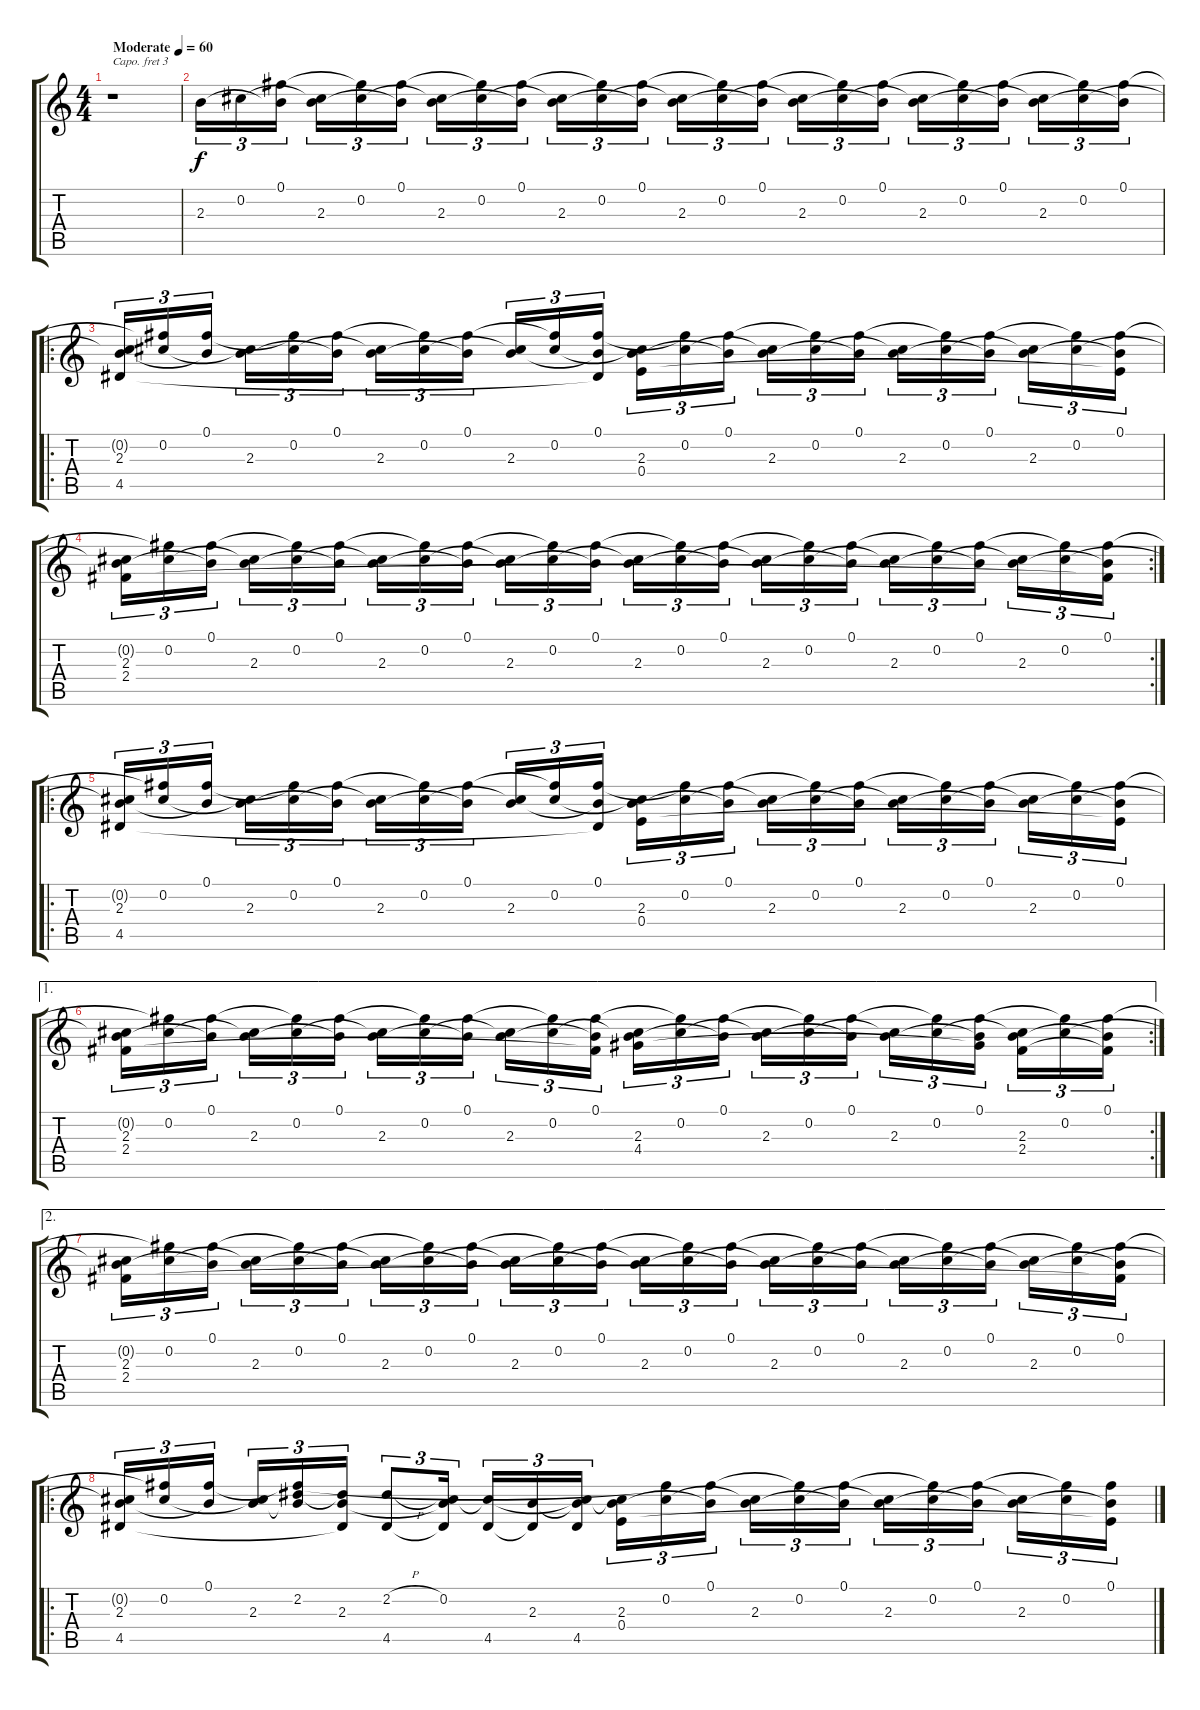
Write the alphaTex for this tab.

\track "" {instrument acousticguitarsteel}
\staff {score tabs}
\capo 3
\tuning (Eb4 Bb3 Gb3 Db3 Ab2 Eb2) {hide}
\ts (4 4)
\tempo (60 "Moderate")
\clef g2
\ks c
r.1{dy f instrument acousticguitarsteel} |
2.3.16{tu (3 2)} 0.2.16{tu (3 2)} (0.1 2.3{t}).16{tu (3 2) beam splitsecondary} (0.2{t} 2.3).16{tu (3 2)} (0.1{t} 0.2).16{tu (3 2)} (0.1 2.3{t}).16{tu (3 2)} (0.2{t} 2.3).16{tu (3 2)} (0.1{t} 0.2).16{tu (3 2)} (0.1 2.3{t}).16{tu (3 2) beam splitsecondary} (0.2{t} 2.3).16{tu (3 2)} (0.1{t} 0.2).16{tu (3 2)} (0.1 2.3{t}).16{tu (3 2)} (0.2{t} 2.3).16{tu (3 2)} (0.1{t} 0.2).16{tu (3 2)} (0.1 2.3{t}).16{tu (3 2) beam splitsecondary} (0.2{t} 2.3).16{tu (3 2)} (0.1{t} 0.2).16{tu (3 2)} (0.1 2.3{t}).16{tu (3 2)} (0.2{t} 2.3).16{tu (3 2)} (0.1{t} 0.2).16{tu (3 2)} (0.1 2.3{t}).16{tu (3 2) beam splitsecondary} (0.2{t} 2.3).16{tu (3 2)} (0.1{t} 0.2).16{tu (3 2)} (0.1 2.3{t}).16{tu (3 2)} |
\ro
(0.2{t} 2.3 4.5).16{tu (3 2)} (0.1{t} 0.2).16{tu (3 2)} (0.1 2.3{t}).16{tu (3 2) beam splitsecondary} (0.2{t} 2.3).16{tu (3 2)} (0.1{t} 0.2).16{tu (3 2)} (0.1 2.3{t}).16{tu (3 2)} (0.2{t} 2.3).16{tu (3 2)} (0.1{t} 0.2).16{tu (3 2)} (0.1 2.3{t}).16{tu (3 2) beam splitsecondary} (0.2{t} 2.3).16{tu (3 2)} (0.1{t} 0.2).16{tu (3 2)} (0.1 2.3{t} 4.5{t}).16{tu (3 2)} (0.2{t} 2.3 0.4).16{tu (3 2)} (0.1{t} 0.2).16{tu (3 2)} (0.1 2.3{t}).16{tu (3 2) beam splitsecondary} (0.2{t} 2.3).16{tu (3 2)} (0.1{t} 0.2).16{tu (3 2)} (0.1 2.3{t}).16{tu (3 2)} (0.2{t} 2.3).16{tu (3 2)} (0.1{t} 0.2).16{tu (3 2)} (0.1 2.3{t}).16{tu (3 2) beam splitsecondary} (0.2{t} 2.3).16{tu (3 2)} (0.1{t} 0.2).16{tu (3 2)} (0.1 2.3{t} 0.4{t}).16{tu (3 2)} |
\rc 2
(0.2{t} 2.3 2.4).16{tu (3 2)} (0.1{t} 0.2).16{tu (3 2)} (0.1 2.3{t}).16{tu (3 2) beam splitsecondary} (0.2{t} 2.3).16{tu (3 2)} (0.1{t} 0.2).16{tu (3 2)} (0.1 2.3{t}).16{tu (3 2)} (0.2{t} 2.3).16{tu (3 2)} (0.1{t} 0.2).16{tu (3 2)} (0.1 2.3{t}).16{tu (3 2) beam splitsecondary} (0.2{t} 2.3).16{tu (3 2)} (0.1{t} 0.2).16{tu (3 2)} (0.1 2.3{t}).16{tu (3 2)} (0.2{t} 2.3).16{tu (3 2)} (0.1{t} 0.2).16{tu (3 2)} (0.1 2.3{t}).16{tu (3 2) beam splitsecondary} (0.2{t} 2.3).16{tu (3 2)} (0.1{t} 0.2).16{tu (3 2)} (0.1 2.3{t}).16{tu (3 2)} (0.2{t} 2.3).16{tu (3 2)} (0.1{t} 0.2).16{tu (3 2)} (0.1 2.3{t}).16{tu (3 2) beam splitsecondary} (0.2{t} 2.3).16{tu (3 2)} (0.1{t} 0.2).16{tu (3 2)} (0.1 2.3{t} 2.4{t}).16{tu (3 2)} |
\ro
(0.2{t} 2.3 4.5).16{tu (3 2)} (0.1{t} 0.2).16{tu (3 2)} (0.1 2.3{t}).16{tu (3 2) beam splitsecondary} (0.2{t} 2.3).16{tu (3 2)} (0.1{t} 0.2).16{tu (3 2)} (0.1 2.3{t}).16{tu (3 2)} (0.2{t} 2.3).16{tu (3 2)} (0.1{t} 0.2).16{tu (3 2)} (0.1 2.3{t}).16{tu (3 2) beam splitsecondary} (0.2{t} 2.3).16{tu (3 2)} (0.1{t} 0.2).16{tu (3 2)} (0.1 2.3{t} 4.5{t}).16{tu (3 2)} (0.2{t} 2.3 0.4).16{tu (3 2)} (0.1{t} 0.2).16{tu (3 2)} (0.1 2.3{t}).16{tu (3 2) beam splitsecondary} (0.2{t} 2.3).16{tu (3 2)} (0.1{t} 0.2).16{tu (3 2)} (0.1 2.3{t}).16{tu (3 2)} (0.2{t} 2.3).16{tu (3 2)} (0.1{t} 0.2).16{tu (3 2)} (0.1 2.3{t}).16{tu (3 2) beam splitsecondary} (0.2{t} 2.3).16{tu (3 2)} (0.1{t} 0.2).16{tu (3 2)} (0.1 2.3{t} 0.4{t}).16{tu (3 2)} |
\ae 1
\rc 2
(0.2{t} 2.3 2.4).16{tu (3 2)} (0.1{t} 0.2).16{tu (3 2)} (0.1 2.3{t}).16{tu (3 2) beam splitsecondary} (0.2{t} 2.3).16{tu (3 2)} (0.1{t} 0.2).16{tu (3 2)} (0.1 2.3{t}).16{tu (3 2)} (0.2{t} 2.3).16{tu (3 2)} (0.1{t} 0.2).16{tu (3 2)} (0.1 2.3{t}).16{tu (3 2) beam splitsecondary} (0.2{t} 2.3).16{tu (3 2)} (0.1{t} 0.2).16{tu (3 2)} (0.1 2.3{t} 2.4{t}).16{tu (3 2)} (0.2{t} 2.3 4.4).16{tu (3 2)} (0.1{t} 0.2).16{tu (3 2)} (0.1 2.3{t}).16{tu (3 2) beam splitsecondary} (0.2{t} 2.3).16{tu (3 2)} (0.1{t} 0.2).16{tu (3 2)} (0.1 2.3{t}).16{tu (3 2)} (0.2{t} 2.3).16{tu (3 2)} (0.1{t} 0.2).16{tu (3 2)} (0.1 2.3{t} 4.4{t}).16{tu (3 2) beam splitsecondary} (0.2{t} 2.3 2.4).16{tu (3 2)} (0.1{t} 0.2).16{tu (3 2)} (0.1 2.3{t} 2.4{t}).16{tu (3 2)} |
\ae 2
(0.2{t} 2.3 2.4).16{tu (3 2)} (0.1{t} 0.2).16{tu (3 2)} (0.1 2.3{t}).16{tu (3 2) beam splitsecondary} (0.2{t} 2.3).16{tu (3 2)} (0.1{t} 0.2).16{tu (3 2)} (0.1 2.3{t}).16{tu (3 2)} (0.2{t} 2.3).16{tu (3 2)} (0.1{t} 0.2).16{tu (3 2)} (0.1 2.3{t}).16{tu (3 2) beam splitsecondary} (0.2{t} 2.3).16{tu (3 2)} (0.1{t} 0.2).16{tu (3 2)} (0.1 2.3{t}).16{tu (3 2)} (0.2{t} 2.3).16{tu (3 2)} (0.1{t} 0.2).16{tu (3 2)} (0.1 2.3{t}).16{tu (3 2) beam splitsecondary} (0.2{t} 2.3).16{tu (3 2)} (0.1{t} 0.2).16{tu (3 2)} (0.1 2.3{t}).16{tu (3 2)} (0.2{t} 2.3).16{tu (3 2)} (0.1{t} 0.2).16{tu (3 2)} (0.1 2.3{t}).16{tu (3 2) beam splitsecondary} (0.2{t} 2.3).16{tu (3 2)} (0.1{t} 0.2).16{tu (3 2)} (0.1 2.3{t} 2.4{t}).16{tu (3 2)} |
\ro
(0.2{t} 2.3 4.5).16{tu (3 2)} (0.1{t} 0.2).16{tu (3 2)} (0.1 2.3{t}).16{tu (3 2) beam splitsecondary} (0.2{t} 2.3).16{tu (3 2)} (0.1{t} 2.2 2.3{t}).16{tu (3 2)} (2.2{t} 2.3 4.5{t}).16{tu (3 2)} (2.2{h} 4.5).8{tu (3 2)} (0.2 2.3{t} 4.5{t}).16{tu (3 2) beam splitsecondary} (0.2{t} 4.5).16{tu (3 2)} (2.3 4.5{t}).16{tu (3 2)} (0.2{t} 2.3{t} 4.5).16{tu (3 2)} (0.2{t} 2.3 0.4).16{tu (3 2)} (0.1{t} 0.2).16{tu (3 2)} (0.1 2.3{t}).16{tu (3 2) beam splitsecondary} (0.2{t} 2.3).16{tu (3 2)} (0.1{t} 0.2).16{tu (3 2)} (0.1 2.3{t}).16{tu (3 2)} (0.2{t} 2.3).16{tu (3 2)} (0.1{t} 0.2).16{tu (3 2)} (0.1 2.3{t}).16{tu (3 2) beam splitsecondary} (0.2{t} 2.3).16{tu (3 2)} (0.1{t} 0.2).16{tu (3 2)} (0.1 2.3{t} 0.4{t}).16{tu (3 2)}
